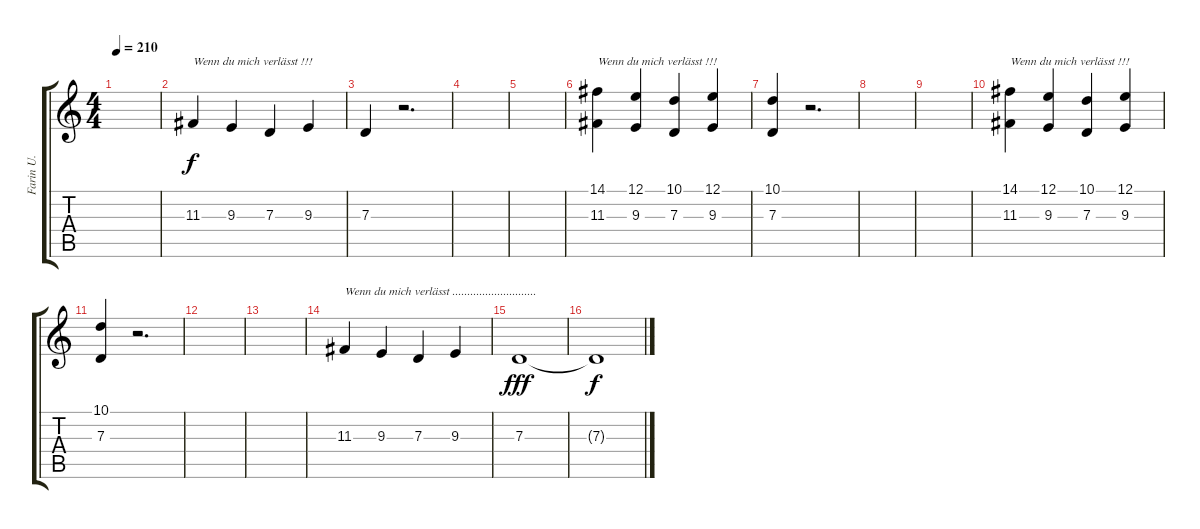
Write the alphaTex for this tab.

\track ("Farin U." "Farin U.") {instrument flute}
\staff {score tabs}
\tuning (E4 B3 G3 D3 A2 E2) {hide}
\ts (4 4)
\tempo 210
\clef g2
\ks c
|
11.3.4{txt "Wenn du mich verlässt !!!"} 9.3.4 7.3.4 9.3.4 |
7.3.4 r.2{d} |
|
|
(14.1 11.3).4{txt "Wenn du mich verlässt !!!"} (12.1 9.3).4 (10.1 7.3).4 (12.1 9.3).4 |
(10.1 7.3).4 r.2{d} |
|
|
(14.1 11.3).4{txt "Wenn du mich verlässt !!!"} (12.1 9.3).4 (10.1 7.3).4 (12.1 9.3).4 |
(10.1 7.3).4 r.2{d} |
|
|
11.3.4{txt "Wenn du mich verlässt ............................"} 9.3.4 7.3.4 9.3.4 |
7.3.1{dy fff} |
7.3{t}.1{dy f}
